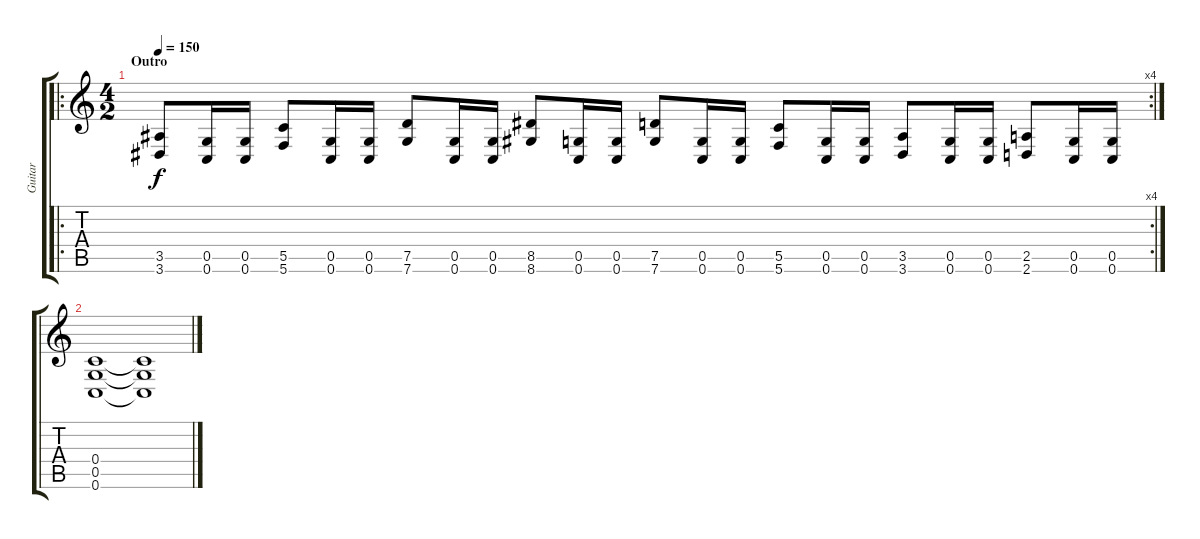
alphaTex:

\track ("Guitar" "Guitar") {instrument distortionguitar}
\staff {score tabs}
\tuning (D4 A3 F3 C3 G2 C2) {hide}
\ro
\rc 4
\ts (4 2)
\section ("" "Outro")
\tempo 150
\clef g2
\ks c
(3.5 3.6).8{dy f} (0.5 0.6).16 (0.5 0.6).16 (5.5 5.6).8 (0.5 0.6).16 (0.5 0.6).16 (7.5 7.6).8 (0.5 0.6).16 (0.5 0.6).16 (8.5 8.6).8 (0.5 0.6).16 (0.5 0.6).16 (7.5 7.6).8 (0.5 0.6).16 (0.5 0.6).16 (5.5 5.6).8 (0.5 0.6).16 (0.5 0.6).16 (3.5 3.6).8 (0.5 0.6).16 (0.5 0.6).16 (2.5 2.6).8 (0.5 0.6).16 (0.5 0.6).16 |
(0.4 0.5 0.6).1 (0.4{t} 0.5{t} 0.6{t}).1
